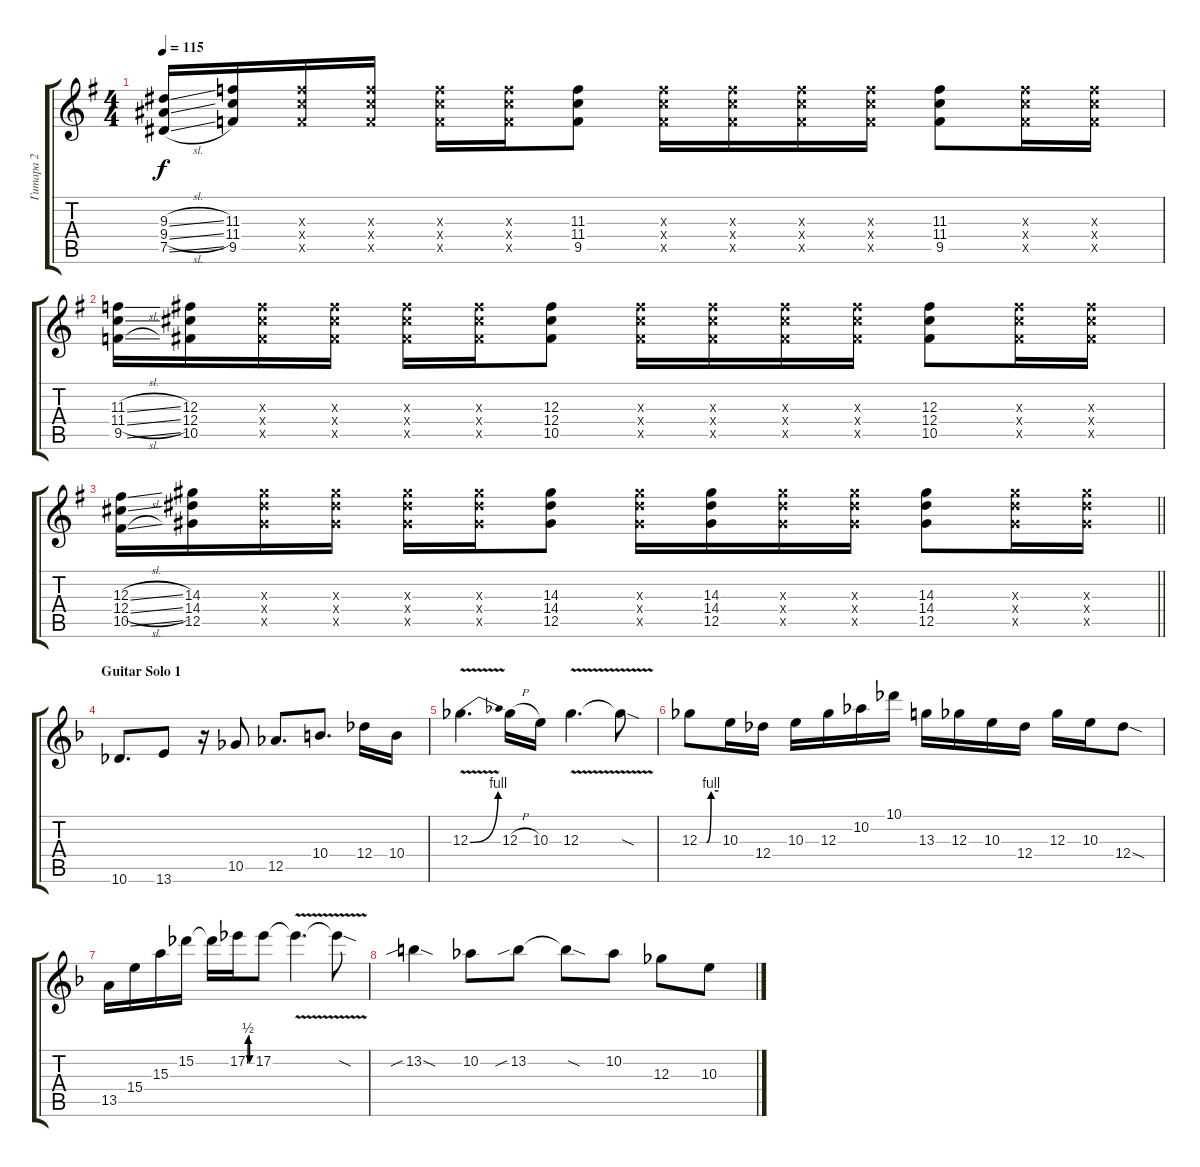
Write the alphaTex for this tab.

\track ("Гитара 2" "Гитара 2") {instrument distortionguitar}
\staff {score tabs}
\tuning (Eb4 Bb3 Gb3 Db3 Ab2 Eb2) {hide}
\ts (4 4)
\tempo 115
\clef g2
\ks eminor
(9.3{sl} 9.4{sl} 7.5{sl}).16{dy f} (11.3 11.4 9.5).16 (11.3{x} 11.4{x} 9.5{x}).16 (11.3{x} 11.4{x} 9.5{x}).16 (11.3{x} 11.4{x} 9.5{x}).16 (11.3{x} 11.4{x} 9.5{x}).16 (11.3 11.4 9.5).8 (11.3{x} 11.4{x} 9.5{x}).16 (11.3{x} 11.4{x} 9.5{x}).16 (11.3{x} 11.4{x} 9.5{x}).16 (11.3{x} 11.4{x} 9.5{x}).16 (11.3 11.4 9.5).8 (11.3{x} 11.4{x} 9.5{x}).16 (11.3{x} 11.4{x} 9.5{x}).16 |
(11.3{sl} 11.4{sl} 9.5{sl}).16 (12.3 12.4 10.5).16 (12.3{x} 12.4{x} 10.5{x}).16 (12.3{x} 12.4{x} 10.5{x}).16 (12.3{x} 12.4{x} 10.5{x}).16 (12.3{x} 12.4{x} 10.5{x}).16 (12.3 12.4 10.5).8 (12.3{x} 12.4{x} 10.5{x}).16 (12.3{x} 12.4{x} 10.5{x}).16 (12.3{x} 12.4{x} 10.5{x}).16 (12.3{x} 12.4{x} 10.5{x}).16 (12.3 12.4 10.5).8 (12.3{x} 12.4{x} 10.5{x}).16 (12.3{x} 12.4{x} 10.5{x}).16 |
\barLineRight lightlight
(12.3{sl} 12.4{sl} 10.5{sl}).16 (14.3 14.4 12.5).16 (14.3{x} 14.4{x} 12.5{x}).16 (14.3{x} 14.4{x} 12.5{x}).16 (14.3{x} 14.4{x} 12.5{x}).16 (14.3{x} 14.4{x} 12.5{x}).16 (14.3 14.4 12.5).8 (14.3{x} 14.4{x} 12.5{x}).16 (14.3 14.4 12.5).16 (14.3{x} 14.4{x} 12.5{x}).16 (14.3{x} 14.4{x} 12.5{x}).16 (14.3 14.4 12.5).8 (14.3{x} 14.4{x} 12.5{x}).16 (14.3{x} 14.4{x} 12.5{x}).16 |
\section ("" "Guitar Solo 1")
\ks dminor
10.6.8{d volume 10} 13.6.8 r.16 10.5.8 12.5.8{d} 10.4.8{d} 12.4.16 10.4.16 |
12.3{be (bend 0 0 60 4) v}.4{d} 12.3{h}.16 10.3.16 12.3{v}.4{d} 12.3{sod t}.8 |
12.3{be (custom 0 0 23 0 37 4 60 4)}.8 10.3.16 12.4.16 10.3.16 12.3.16 10.2.16 10.1.16 13.3.16 12.3.16 10.3.16 12.4.16 12.3.16 10.3.16 12.4{sod}.8 |
13.5.16 15.4.16 15.3.16 15.2.16 15.2{t}.16 17.2{be (custom 0 0 10 2 20 2 30 0 60 0)}.16 17.2.8 17.2{v t}.4{d} 17.2{sod t}.8 |
13.2{sib sod}.4 10.2.8 13.2{sib}.8 13.2{sod t}.8 10.2.8 12.3.8 10.3.8
